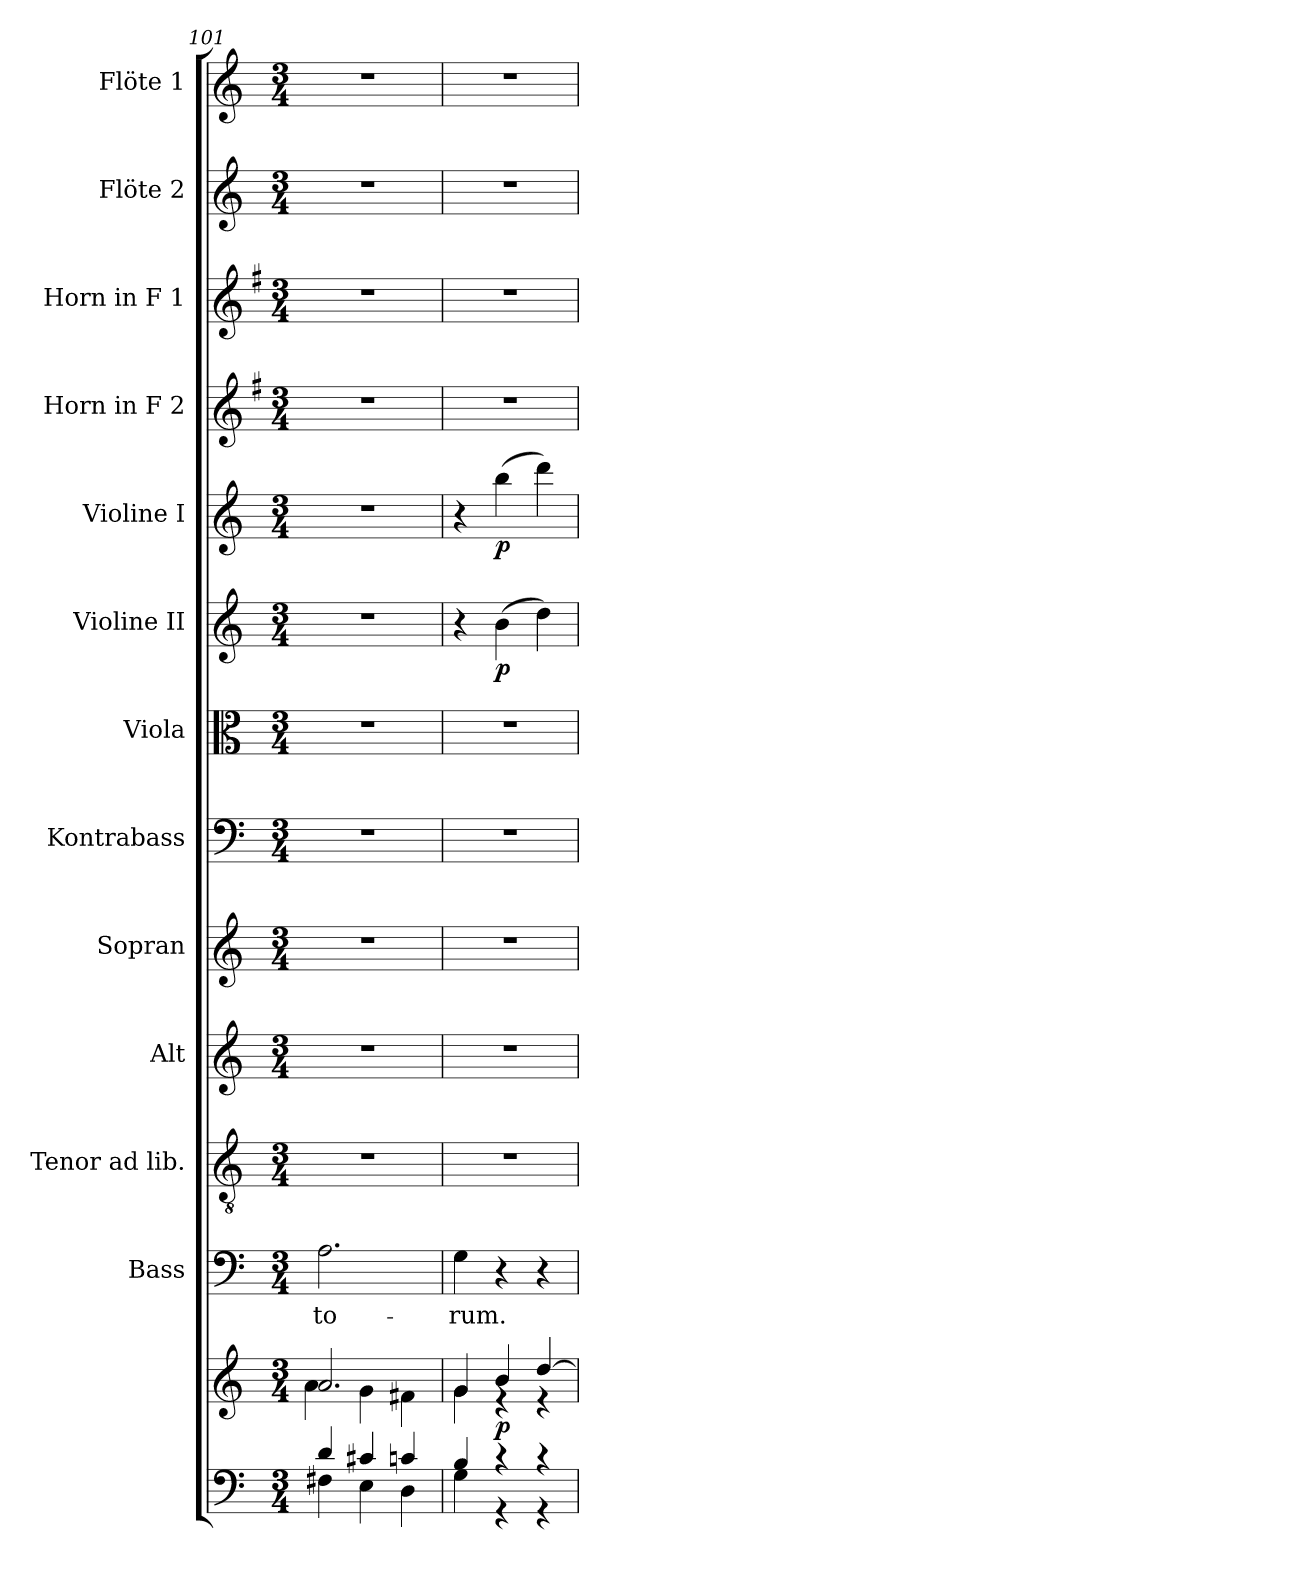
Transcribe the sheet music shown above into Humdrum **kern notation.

**kern	**kern	**dynam	**kern	**text	**kern	**kern	**kern	**kern	**kern	**kern	**dynam	**kern	**dynam	**kern	**kern	**kern	**kern
*part13	*part13	*part13	*part12	*part12	*part11	*part10	*part9	*part8	*part7	*part6	*part6	*part5	*part5	*part4	*part3	*part2	*part1
*staff14	*staff13	*staff13/14	*staff12	*staff12	*staff11	*staff10	*staff9	*staff8	*staff7	*staff6	*staff6	*staff5	*staff5	*staff4	*staff3	*staff2	*staff1
*	*	*	*I"Bass	*	*I"Tenor ad lib.	*I"Alt	*I"Sopran	*I"Kontrabass	*I"Viola	*I"Violine II	*	*I"Violine I	*	*I"Horn in F 2	*I"Horn in F 1	*I"Flöte 2	*I"Flöte 1
*	*	*	*I'B.	*	*I'T.	*I'A.	*I'S.	*I'Kb.	*I'Vla.	*I'Vl. II	*	*I'Vl. I	*	*	*	*I'Fl. 2	*I'Fl. 1
*clefF4	*clefG2	*	*clefF4	*	*clefGv2	*clefG2	*clefG2	*clefF4	*clefC3	*clefG2	*	*clefG2	*	*clefG2	*clefG2	*clefG2	*clefG2
*	*	*	*	*	*	*	*	*ITrd7c12	*	*	*	*	*	*ITrd4c7	*ITrd4c7	*	*
*k[]	*k[]	*	*k[]	*	*k[]	*k[]	*k[]	*k[]	*k[]	*k[]	*	*k[]	*	*k[]	*k[]	*k[]	*k[]
*C:	*C:	*	*C:	*	*C:	*C:	*C:	*C:	*C:	*C:	*	*C:	*	*C:	*C:	*C:	*C:
*M3/4	*M3/4	*	*M3/4	*	*M3/4	*M3/4	*M3/4	*M3/4	*M3/4	*M3/4	*	*M3/4	*	*M3/4	*M3/4	*M3/4	*M3/4
=101	=101	=101	=101	=101	=101	=101	=101	=101	=101	=101	=101	=101	=101	=101	=101	=101	=101
*^	*^	*	*	*	*	*	*	*	*	*	*	*	*	*	*	*	*
!	!	!	!	!	!	!LO:LY:b	!	!	!	!	!	!	!	!	!	!	!	!	!
4d/	4F#X\	2.a/	4a\	.	2.A\	-to-	2.r	2.r	2.r	2.r	2.r	2.r	.	2.r	.	2.r	2.r	2.r	2.r
4c#X/	4E\	.	4g\	.	.	.	.	.	.	.	.	.	.	.	.	.	.	.	.
4cn/	4D\	.	4f#X\	.	.	.	.	.	.	.	.	.	.	.	.	.	.	.	.
=102	=102	=102	=102	=102	=102	=102	=102	=102	=102	=102	=102	=102	=102	=102	=102	=102	=102	=102	=102
!	!	!	!	!	!	!LO:LY:b	!	!	!	!	!	!	!	!	!	!	!	!	!
4B/	4G\	4g/	4g\	.	4G\	-rum.	2.r	2.r	2.r	2.r	2.r	4r	.	4r	.	2.r	2.r	2.r	2.r
!	!	!	!	!LO:DY:b	!	!	!	!	!	!	!	!	!LO:DY:b	!	!LO:DY:b	!	!	!	!
4r	4r	4b/	4rd	p	4r	.	.	.	.	.	.	(>4b\	p	(>4bb\	p	.	.	.	.
4r	4r	[>4dd/	4re	.	4r	.	.	.	.	.	.	4dd\)	.	4ddd\)	.	.	.	.	.
*v	*v	*	*	*	*	*	*	*	*	*	*	*	*	*	*	*	*	*	*
*	*v	*v	*	*	*	*	*	*	*	*	*	*	*	*	*	*	*	*
=	=	=	=	=	=	=	=	=	=	=	=	=	=	=	=	=	=
*-	*-	*-	*-	*-	*-	*-	*-	*-	*-	*-	*-	*-	*-	*-	*-	*-	*-
